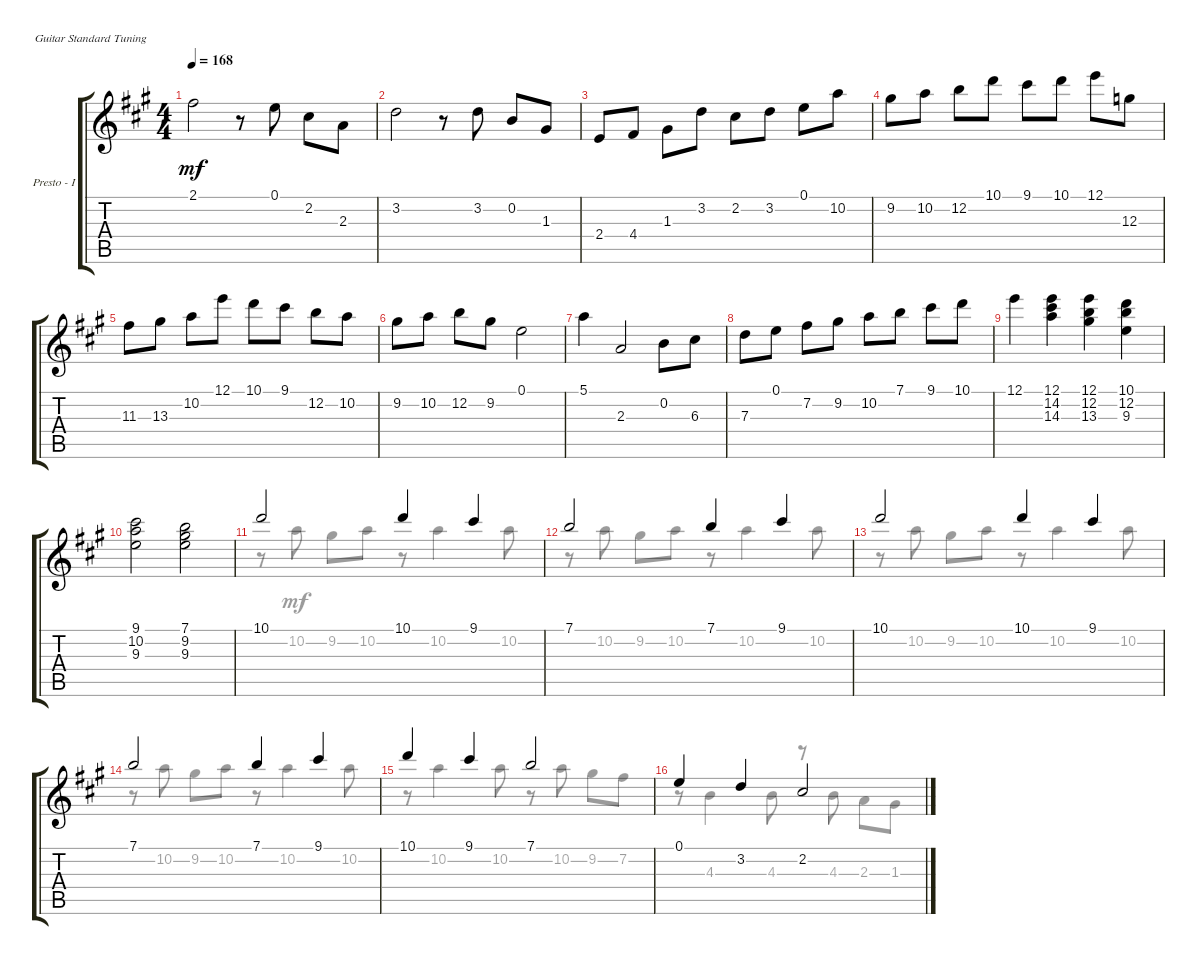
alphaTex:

\bracketExtendMode groupsimilarinstruments
\firstSystemTrackNameOrientation horizontal
\otherSystemsTrackNameOrientation horizontal
\track ("Presto - Italian Concerto" "Presto - I") {instrument acousticguitarnylon}
\staff {score tabs}
\tuning (E4 B3 G3 D3 A2 E2)
\voice
\ts (4 4)
\tempo 168
\clef g2
\ks a
2.1.2{dy mf} r.8 0.1.8 2.2.8 2.3.8 |
3.2.2 r.8 3.2.8 0.2.8 1.3.8 |
2.4.8 4.4.8 1.3.8 3.2.8 2.2.8 3.2.8 0.1.8 10.2.8 |
9.2.8 10.2.8 12.2.8 10.1.8 9.1.8 10.1.8 12.1.8 12.3.8 |
11.3.8 13.3.8 10.2.8 12.1.8 10.1.8 9.1.8 12.2.8 10.2.8 |
9.2.8 10.2.8 12.2.8 9.2.8 0.1.2 |
5.1.4 2.3.2 0.2.8 6.3.8 |
7.3.8 0.1.8 7.2.8 9.2.8 10.2.8 7.1.8 9.1.8 10.1.8 |
12.1.4 (12.1 14.2 14.3).4 (12.1 12.2 13.3).4 (10.1 12.2 9.3).4 |
(9.1 10.2 9.3).2 (7.1 9.2 9.3).2 |
10.1.2 10.1.4 9.1.4 |
7.1.2 7.1.4 9.1.4 |
10.1.2 10.1.4 9.1.4 |
7.1.2 7.1.4 9.1.4 |
10.1.4 9.1.4 7.1.2 |
0.1.4 3.2.4 2.2.2
\voice
\clef g2
\ottava regular
\simile none
\ks a
|
|
|
|
|
|
|
|
|
|
r.8 10.2.8 9.2.8 10.2.8 r.8 10.2.4 10.2.8 |
r.8 10.2.8 9.2.8 10.2.8 r.8 10.2.4 10.2.8 |
r.8 10.2.8 9.2.8 10.2.8 r.8 10.2.4 10.2.8 |
r.8 10.2.8 9.2.8 10.2.8 r.8 10.2.4 10.2.8 |
r.8 10.2.4 10.2.8 r.8 10.2.8 9.2.8 7.2.8 |
r.8 4.3.4 4.3.8 r.8 4.3.8 2.3.8 1.3.8
